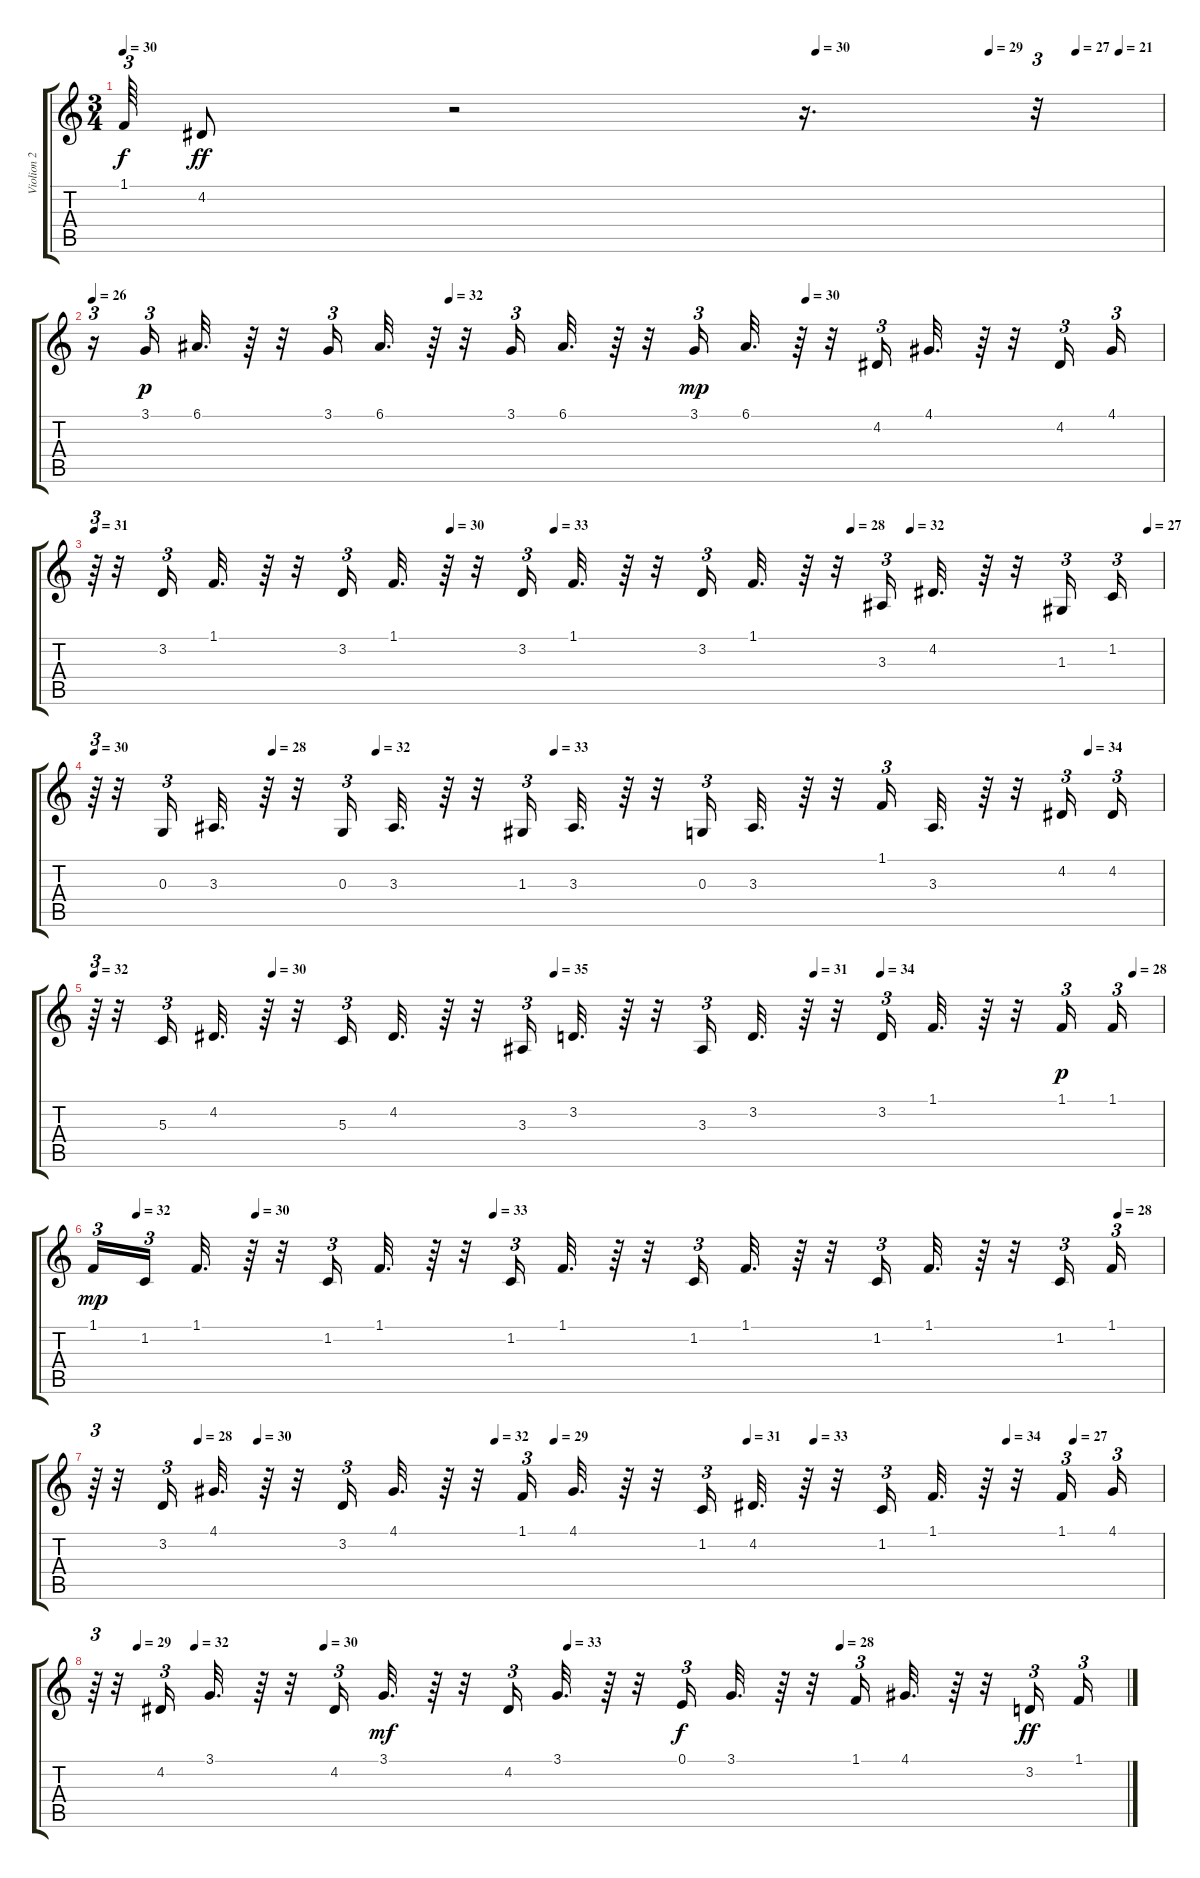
\track ("Violion 2" "Violion 2") {instrument violin}
\staff {score tabs}
\tuning (E4 B3 G3 D3 A2 E2) {hide}
\ts (3 4)
\tempo 30
\tempo (30 0.6666666666666666)
\tempo (29 0.8333333333333334)
\tempo (27 0.9166666666666666)
\tempo (21 0.9583333333333334)
\clef g2
\ks c
1.1{t}.64{tu (3 2) dy f} 4.2.8{dy ff} r.2 r.16{d} r.32{tu (3 2)} |
\tempo 26
\tempo (32 0.3333333333333333)
\tempo (30 0.6666666666666666)
r.16{tu (3 2)} 3.1.16{tu (3 2) dy p} 6.1.32{d} r.64 r.32 3.1.16{tu (3 2)} 6.1.32{d} r.64 r.32 3.1.16{tu (3 2)} 6.1.32{d} r.64 r.32 3.1.16{tu (3 2) dy mp} 6.1.32{d} r.64 r.32 4.2.16{tu (3 2)} 4.1.32{d} r.64 r.32 4.2.16{tu (3 2)} 4.1.16{tu (3 2)} |
\tempo 31
\tempo (30 0.3333333333333333)
\tempo (33 0.4305555555555556)
\tempo (28 0.7083333333333334)
\tempo (32 0.7638888888888888)
\tempo (27 0.9861111111111112)
r.64{tu (3 2)} r.32 3.2.16{tu (3 2)} 1.1.32{d} r.64 r.32 3.2.16{tu (3 2)} 1.1.32{d} r.64 r.32 3.2.16{tu (3 2)} 1.1.32{d} r.64 r.32 3.2.16{tu (3 2)} 1.1.32{d} r.64 r.32 3.3.16{tu (3 2)} 4.2.32{d} r.64 r.32 1.3.16{tu (3 2)} 1.2.16{tu (3 2)} |
\tempo 30
\tempo (28 0.16666666666666666)
\tempo (32 0.2638888888888889)
\tempo (33 0.4305555555555556)
\tempo (34 0.9305555555555556)
r.64{tu (3 2)} r.32 0.3.16{tu (3 2)} 3.3.32{d} r.64 r.32 0.3.16{tu (3 2)} 3.3.32{d} r.64 r.32 1.3.16{tu (3 2)} 3.3.32{d} r.64 r.32 0.3.16{tu (3 2)} 3.3.32{d} r.64 r.32 1.1.16{tu (3 2)} 3.3.32{d} r.64 r.32 4.2.16{tu (3 2)} 4.2.16{tu (3 2)} |
\tempo 32
\tempo (30 0.16666666666666666)
\tempo (35 0.4305555555555556)
\tempo (31 0.6736111111111112)
\tempo (34 0.7361111111111112)
\tempo (28 0.9722222222222222)
r.64{tu (3 2)} r.32 5.3.16{tu (3 2)} 4.2.32{d} r.64 r.32 5.3.16{tu (3 2)} 4.2.32{d} r.64 r.32 3.3.16{tu (3 2)} 3.2.32{d} r.64 r.32 3.3.16{tu (3 2)} 3.2.32{d} r.64 r.32 3.2.16{tu (3 2)} 1.1.32{d} r.64 r.32 1.1.16{tu (3 2) dy p} 1.1.16{tu (3 2)} |
\tempo (32 0.041666666666666664)
\tempo (30 0.1527777777777778)
\tempo (33 0.375)
\tempo (28 0.9583333333333334)
1.1.16{tu (3 2) dy mp} 1.2.16{tu (3 2)} 1.1.32{d} r.64 r.32 1.2.16{tu (3 2)} 1.1.32{d} r.64 r.32 1.2.16{tu (3 2)} 1.1.32{d} r.64 r.32 1.2.16{tu (3 2)} 1.1.32{d} r.64 r.32 1.2.16{tu (3 2)} 1.1.32{d} r.64 r.32 1.2.16{tu (3 2)} 1.1.16{tu (3 2)} |
\tempo (28 0.09722222222222222)
\tempo (30 0.1527777777777778)
\tempo (32 0.375)
\tempo (29 0.4305555555555556)
\tempo (31 0.6111111111111112)
\tempo (33 0.6736111111111112)
\tempo (34 0.8541666666666666)
\tempo (27 0.9166666666666666)
r.64{tu (3 2)} r.32 3.2.16{tu (3 2)} 4.1.32{d} r.64 r.32 3.2.16{tu (3 2)} 4.1.32{d} r.64 r.32 1.1.16{tu (3 2)} 4.1.32{d} r.64 r.32 1.2.16{tu (3 2)} 4.2.32{d} r.64 r.32 1.2.16{tu (3 2)} 1.1.32{d} r.64 r.32 1.1.16{tu (3 2)} 4.1.16{tu (3 2)} |
\tempo (29 0.041666666666666664)
\tempo (32 0.09722222222222222)
\tempo (30 0.2222222222222222)
\tempo (33 0.4583333333333333)
\tempo (28 0.7222222222222222)
r.64{tu (3 2)} r.32 4.2.16{tu (3 2)} 3.1.32{d} r.64 r.32 4.2.16{tu (3 2)} 3.1.32{d dy mf} r.64 r.32 4.2.16{tu (3 2)} 3.1.32{d} r.64 r.32 0.1.16{tu (3 2) dy f} 3.1.32{d} r.64 r.32 1.1.16{tu (3 2)} 4.1.32{d} r.64 r.32 3.2.16{tu (3 2) dy ff} 1.1.16{tu (3 2)}
